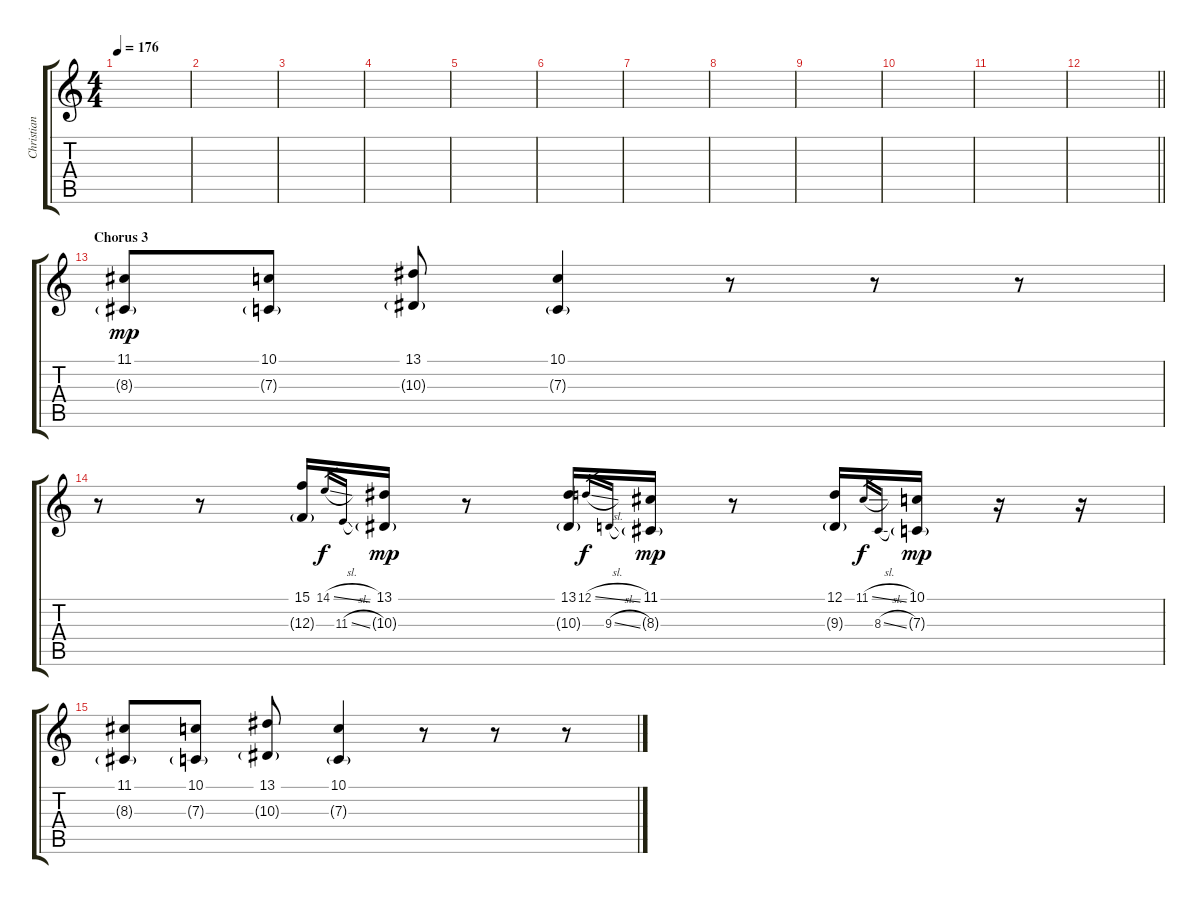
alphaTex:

\track ("Christian 2" "Christian ") {instrument brasssection}
\staff {score tabs}
\tuning (D4 A3 F3 C3 G2 C2) {hide}
\ts (4 4)
\tempo 176
\clef g2
\ks c
|
|
|
|
|
|
|
|
|
|
|
\barLineRight lightlight
|
\section ("" "Chorus 3")
(11.1 8.3{g}).8{dy mp} (10.1 7.3{g}).8 (13.1 10.3{g}).8 (10.1 7.3{g}).4 r.8 r.8 r.8 |
r.8 r.8 (15.1 12.3{g}).16 14.1{sl}.16{gr dy f} 11.3{sl}.16{gr} (13.1 10.3{g}).16{dy mp} r.8 (13.1 10.3{g}).16 12.1{sl}.16{gr dy f} 9.3{sl}.16{gr} (11.1 8.3{g}).16{dy mp} r.8 (12.1 9.3{g}).16 11.1{sl}.16{gr dy f} 8.3{sl}.16{gr} (10.1 7.3{g}).16{dy mp} r.16 r.16 |
(11.1 8.3{g}).8 (10.1 7.3{g}).8 (13.1 10.3{g}).8 (10.1 7.3{g}).4 r.8 r.8 r.8
